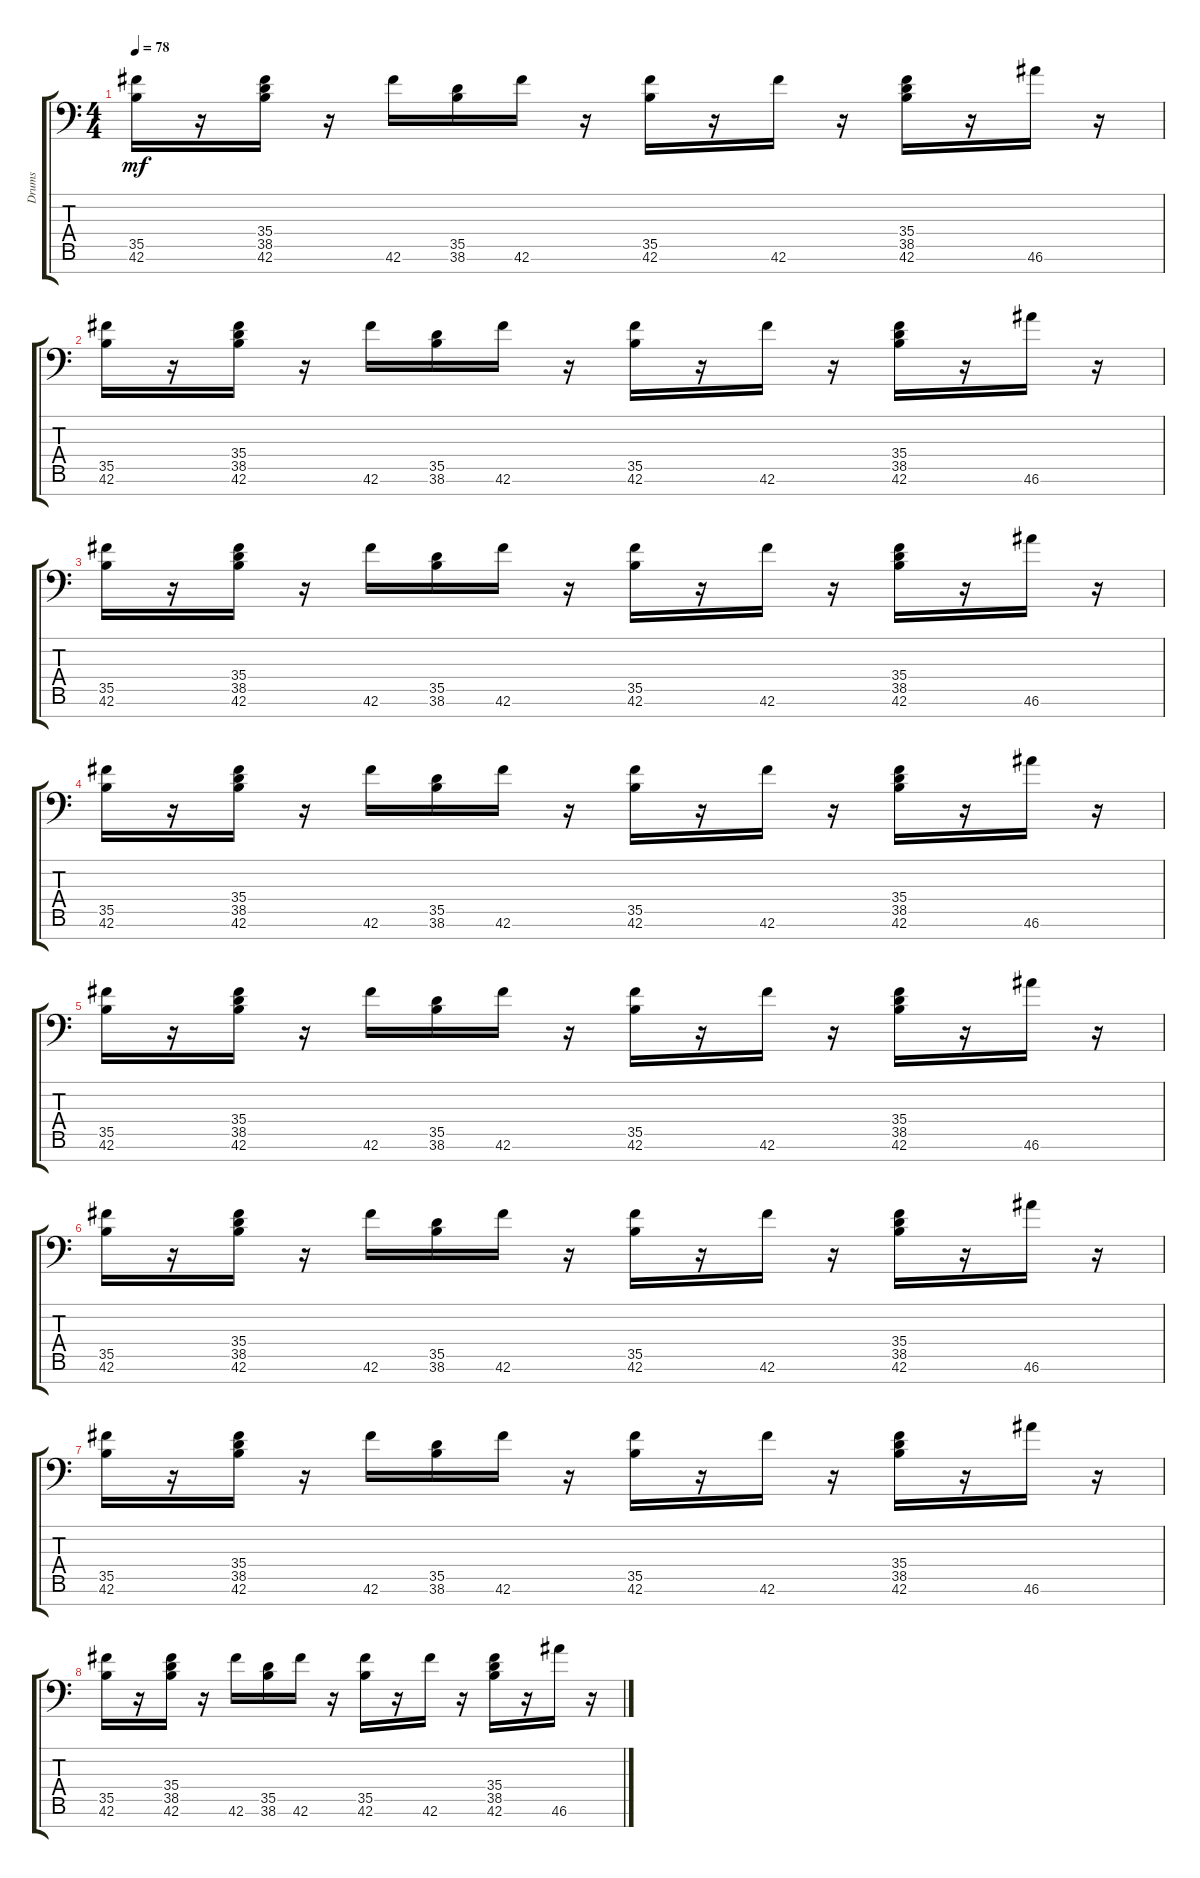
\track ("Drums               " "Drums     ") {instrument acousticgrandpiano}
\staff {score tabs}
\tuning (C-1 C-1 C-1 C-1 C-1 C-1 C-1) {hide}
\ts (4 4)
\tempo 78
\clef f4
\ks c
(35.5 42.6).16{dy mf} r.16 (35.4 38.5 42.6).16 r.16 42.6.16 (35.5 38.6).16 42.6.16 r.16 (35.5 42.6).16 r.16 42.6.16 r.16 (35.4 38.5 42.6).16 r.16 46.6.16 r.16 |
(35.5 42.6).16 r.16 (35.4 38.5 42.6).16 r.16 42.6.16 (35.5 38.6).16 42.6.16 r.16 (35.5 42.6).16 r.16 42.6.16 r.16 (35.4 38.5 42.6).16 r.16 46.6.16 r.16 |
(35.5 42.6).16 r.16 (35.4 38.5 42.6).16 r.16 42.6.16 (35.5 38.6).16 42.6.16 r.16 (35.5 42.6).16 r.16 42.6.16 r.16 (35.4 38.5 42.6).16 r.16 46.6.16 r.16 |
(35.5 42.6).16 r.16 (35.4 38.5 42.6).16 r.16 42.6.16 (35.5 38.6).16 42.6.16 r.16 (35.5 42.6).16 r.16 42.6.16 r.16 (35.4 38.5 42.6).16 r.16 46.6.16 r.16 |
(35.5 42.6).16 r.16 (35.4 38.5 42.6).16 r.16 42.6.16 (35.5 38.6).16 42.6.16 r.16 (35.5 42.6).16 r.16 42.6.16 r.16 (35.4 38.5 42.6).16 r.16 46.6.16 r.16 |
(35.5 42.6).16 r.16 (35.4 38.5 42.6).16 r.16 42.6.16 (35.5 38.6).16 42.6.16 r.16 (35.5 42.6).16 r.16 42.6.16 r.16 (35.4 38.5 42.6).16 r.16 46.6.16 r.16 |
(35.5 42.6).16 r.16 (35.4 38.5 42.6).16 r.16 42.6.16 (35.5 38.6).16 42.6.16 r.16 (35.5 42.6).16 r.16 42.6.16 r.16 (35.4 38.5 42.6).16 r.16 46.6.16 r.16 |
(35.5 42.6).16 r.16 (35.4 38.5 42.6).16 r.16 42.6.16 (35.5 38.6).16 42.6.16 r.16 (35.5 42.6).16 r.16 42.6.16 r.16 (35.4 38.5 42.6).16 r.16 46.6.16 r.16
